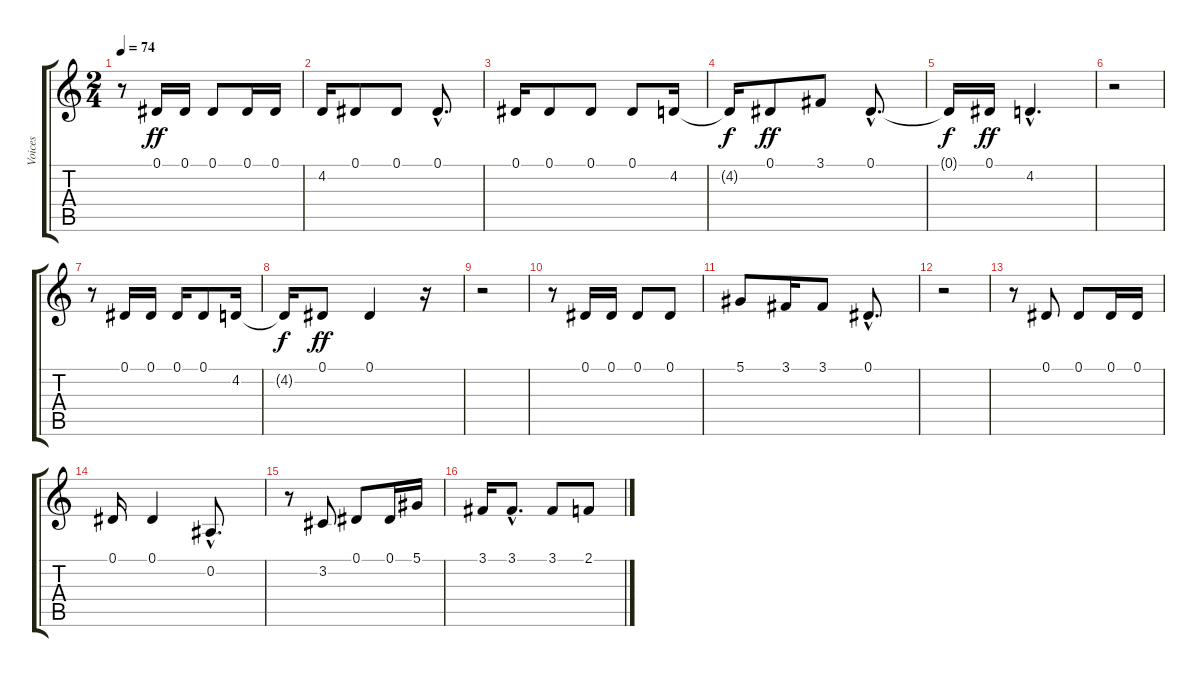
\track ("Voices" "Voices") {instrument englishhorn}
\staff {score tabs}
\tuning (Eb4 Bb3 Gb3 Db3 Ab2 Eb2) {hide}
\ts (2 4)
\tempo 74
\clef g2
\ks c
r.8{dy ff} 0.1.16 0.1.16 0.1.8 0.1.16 0.1.16 |
4.2.16 0.1.8 0.1.8 0.1{hac}.8{d} |
0.1.16 0.1.8 0.1.8 0.1.8 4.2.16 |
4.2{t}.16{dy f} 0.1.8{dy ff} 3.1.8 0.1{hac}.8{d} |
0.1{t}.16{dy f} 0.1.16{dy ff} 4.2{hac}.4{d} |
r.2 |
r.8 0.1.16 0.1.16 0.1.16 0.1.8 4.2.16 |
4.2{t}.16{dy f} 0.1.8{dy ff} 0.1.4 r.16 |
r.2 |
r.8 0.1.16 0.1.16 0.1.8 0.1.8 |
5.1.8 3.1.16 3.1.8 0.1{hac}.8{d} |
r.2 |
r.8 0.1.8 0.1.8 0.1.16 0.1.16 |
0.1.16 0.1.4 0.2{hac}.8{d} |
r.8 3.2.8 0.1.8 0.1.16 5.1.16 |
3.1.16 3.1{hac}.8{d} 3.1.8 2.1.8
